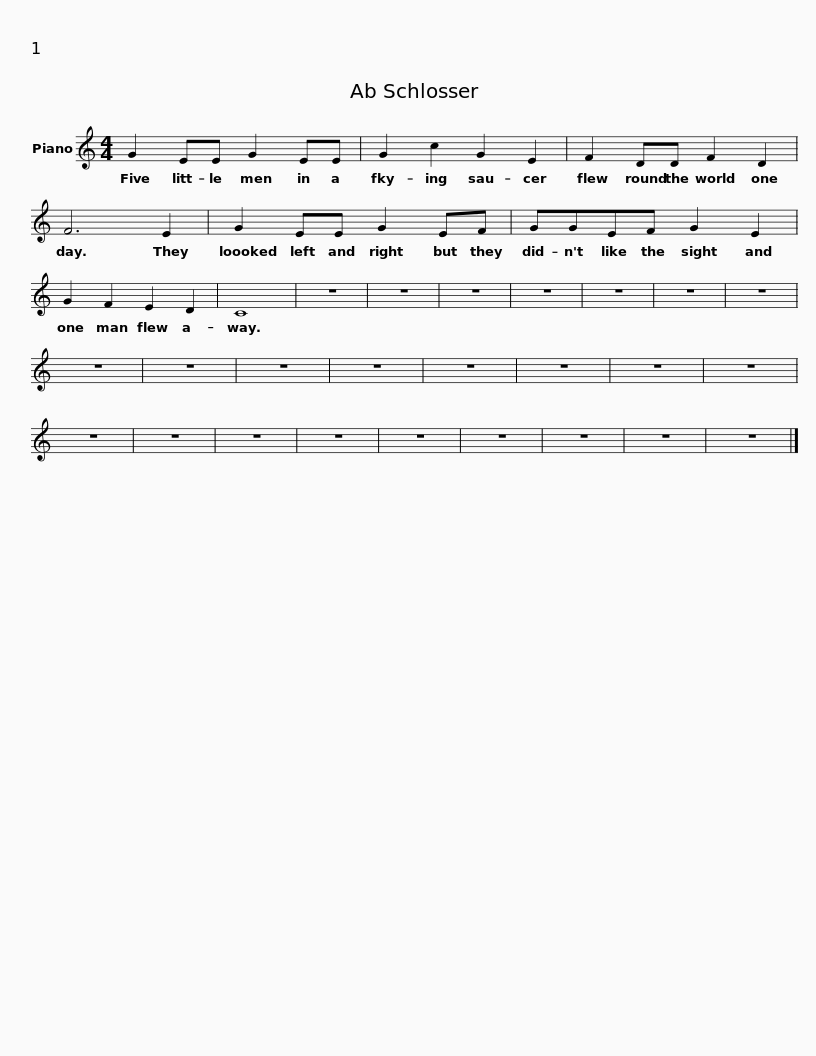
X:1
L:1/8
M:4/4
I:linebreak $
K:C
V:1 treble
V:1
 G2 EE G2 EE | G2 c2 G2 E2 | F2 DD F2 D2 | F6 E2 |$ G2 EE G2 EF | %5
 GGEF G2 E2 | G2 F2 E2 D2 | C8 | z8 | z8 | %10
 z8 | z8 |$ z8 | z8 | z8 | %15
 z8 | z8 | z8 | z8 | z8 | %20
 z8 | z8 | z8 | z8 | z8 | %25
 z8 | z8 | z8 | z8 | z8 | %30
 z8 | z8 |] %32
